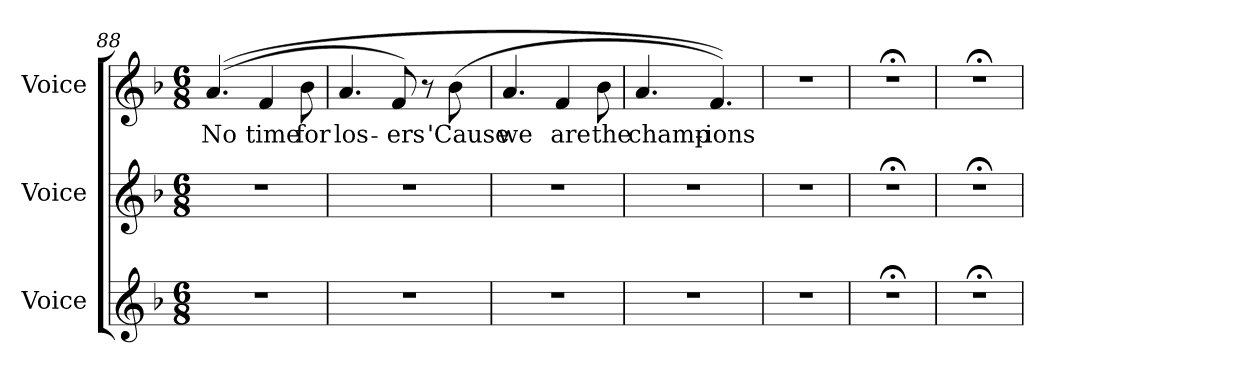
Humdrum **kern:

**kern	**kern	**kern	**text
*part3	*part2	*part1	*part1
*staff3	*staff2	*staff1	*staff1
*I"Voice	*I"Voice	*I"Voice	*
*I'Voice	*I'Voice	*I'Voice	*
*clefG2	*clefG2	*clefG2	*
*k[b-]	*k[b-]	*k[b-]	*
*F:	*F:	*F:	*
*M6/8	*M6/8	*M6/8	*
=88	=88	=88	=88
!LO:N:vis=1	!LO:N:vis=1	!	!
!	!	!	!LO:LY:b:color=#000000
2.r	2.r	((4.ai/	No
!	!	!	!LO:LY:b:color=#000000
.	.	4fi/	time
!	!	!	!LO:LY:b:color=#000000
.	.	8b-i\	for
=89	=89	=89	=89
!LO:N:vis=1	!LO:N:vis=1	!	!
!	!	!	!LO:LY:b:color=#000000
2.r	2.r	4.ai/	los-
!	!	!	!LO:LY:b:color=#000000
.	.	8fi/)	-ers
.	.	8r	.
!	!	!	!LO:LY:b:color=#000000
.	.	(8b-i\	'Cause
=90	=90	=90	=90
!LO:N:vis=1	!LO:N:vis=1	!	!
!	!	!	!LO:LY:b:color=#000000
2.r	2.r	4.ai/	we
!	!	!	!LO:LY:b:color=#000000
.	.	4fi/	are
!	!	!	!LO:LY:b:color=#000000
.	.	8b-i\	the
=91	=91	=91	=91
!LO:N:vis=1	!LO:N:vis=1	!	!
!	!	!	!LO:LY:b:color=#000000
2.r	2.r	4.ai/	champ-
!	!	!	!LO:LY:b:color=#000000
.	.	4.fi/))	-ions
=92	=92	=92	=92
!LO:N:vis=1	!LO:N:vis=1	!LO:N:vis=1	!
2.r	2.r	2.r	.
=92X1	=92X1	=92X1	=92X1
2.r;<	2.r;<	2.r;<	.
=92X2	=92X2	=92X2	=92X2
2.r;<	2.r;<	2.r;<	.
=	=	=	=
*-	*-	*-	*-
